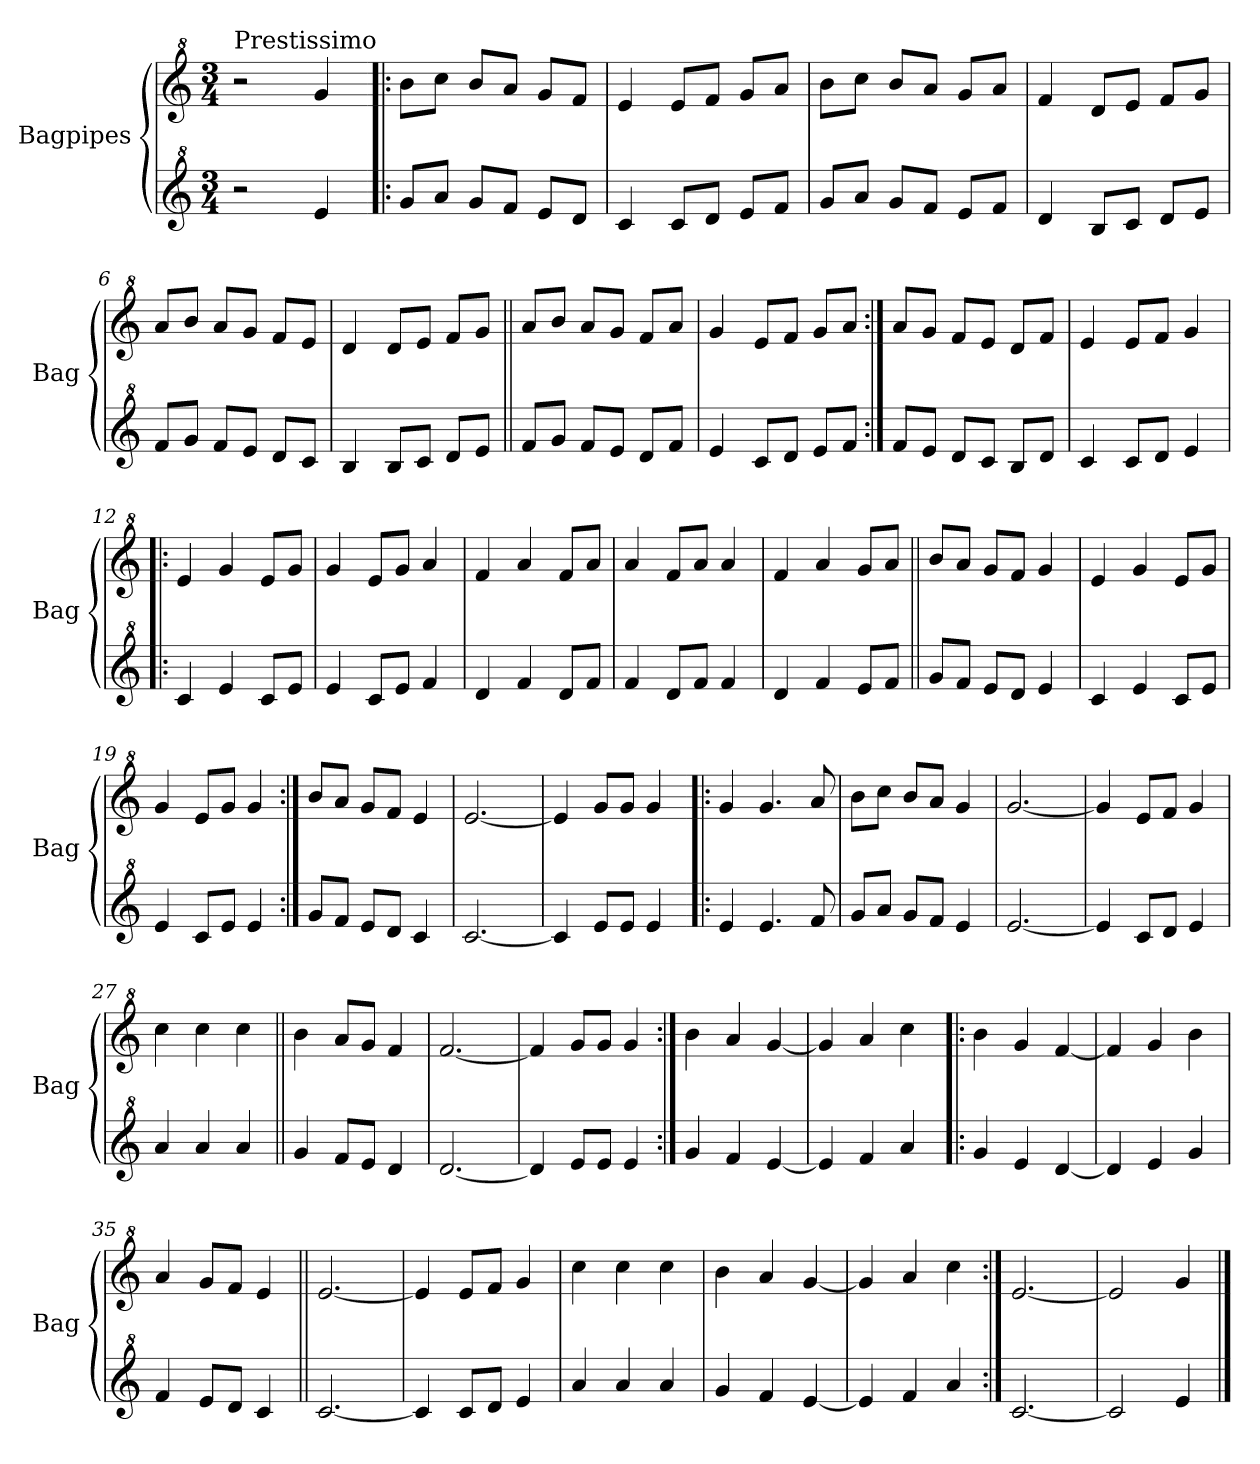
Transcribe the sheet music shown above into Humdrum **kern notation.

**kern	**kern
*part2	*part1
*staff2	*staff1
*I"Bagpipes	*I"Bagpipes
*I'Bag	*I'Bag
*clefG^2	*clefG^2
*k[]	*k[]
*C:	*C:
*M3/4	*M3/4
=1	=1
!	!LO:TX:a:t=Prestissimo
2r	2r
4ee/	4gg/
=2!|:	=2!|:
8gg/L	8bb\L
8aa/J	8ccc\J
8gg/L	8bb/L
8ff/J	8aa/J
8ee/L	8gg/L
8dd/J	8ff/J
=3	=3
4cc/	4ee/
8cc/L	8ee/L
8dd/J	8ff/J
8ee/L	8gg/L
8ff/J	8aa/J
=4	=4
8gg/L	8bb\L
8aa/J	8ccc\J
8gg/L	8bb/L
8ff/J	8aa/J
8ee/L	8gg/L
8ff/J	8aa/J
=5	=5
4dd/	4ff/
8b/L	8dd/L
8cc/J	8ee/J
8dd/L	8ff/L
8ee/J	8gg/J
=6	=6
8ff/L	8aa/L
8gg/J	8bb/J
8ff/L	8aa/L
8ee/J	8gg/J
8dd/L	8ff/L
8cc/J	8ee/J
=7	=7
4b/	4dd/
8b/L	8dd/L
8cc/J	8ee/J
8dd/L	8ff/L
8ee/J	8gg/J
=8||	=8||
8ff/L	8aa/L
8gg/J	8bb/J
8ff/L	8aa/L
8ee/J	8gg/J
8dd/L	8ff/L
8ff/J	8aa/J
!!LO:LB:g=z
=9	=9
4ee/	4gg/
8cc/L	8ee/L
8dd/J	8ff/J
8ee/L	8gg/L
8ff/J	8aa/J
=10:|!	=10:|!
8ff/L	8aa/L
8ee/J	8gg/J
8dd/L	8ff/L
8cc/J	8ee/J
8b/L	8dd/L
8dd/J	8ff/J
=11	=11
4cc/	4ee/
8cc/L	8ee/L
8dd/J	8ff/J
4ee/	4gg/
=12!|:	=12!|:
4cc/	4ee/
4ee/	4gg/
8cc/L	8ee/L
8ee/J	8gg/J
=13	=13
4ee/	4gg/
8cc/L	8ee/L
8ee/J	8gg/J
4ff/	4aa/
=14	=14
4dd/	4ff/
4ff/	4aa/
8dd/L	8ff/L
8ff/J	8aa/J
=15	=15
4ff/	4aa/
8dd/L	8ff/L
8ff/J	8aa/J
4ff/	4aa/
=16	=16
4dd/	4ff/
4ff/	4aa/
8ee/L	8gg/L
8ff/J	8aa/J
=17||	=17||
8gg/L	8bb/L
8ff/J	8aa/J
8ee/L	8gg/L
8dd/J	8ff/J
4ee/	4gg/
!!LO:LB:g=z
=18	=18
4cc/	4ee/
4ee/	4gg/
8cc/L	8ee/L
8ee/J	8gg/J
=19	=19
4ee/	4gg/
8cc/L	8ee/L
8ee/J	8gg/J
4ee/	4gg/
=20:|!	=20:|!
8gg/L	8bb/L
8ff/J	8aa/J
8ee/L	8gg/L
8dd/J	8ff/J
4cc/	4ee/
=21	=21
[2.cc/	[2.ee/
=22	=22
4cc/]	4ee/]
8ee/L	8gg/L
8ee/J	8gg/J
4ee/	4gg/
=23!|:	=23!|:
4ee/	4gg/
4.ee/	4.gg/
8ff/	8aa/
=24	=24
8gg/L	8bb\L
8aa/J	8ccc\J
8gg/L	8bb/L
8ff/J	8aa/J
4ee/	4gg/
=25	=25
[2.ee/	[2.gg/
=26	=26
4ee/]	4gg/]
8cc/L	8ee/L
8dd/J	8ff/J
4ee/	4gg/
=27	=27
4aa/	4ccc\
4aa/	4ccc\
4aa/	4ccc\
=28||	=28||
4gg/	4bb\
8ff/L	8aa/L
8ee/J	8gg/J
4dd/	4ff/
!!LO:LB:g=z
=29	=29
[2.dd/	[2.ff/
=30	=30
4dd/]	4ff/]
8ee/L	8gg/L
8ee/J	8gg/J
4ee/	4gg/
=31:|!	=31:|!
4gg/	4bb\
4ff/	4aa/
[4ee/	[4gg/
=32	=32
4ee/]	4gg/]
4ff/	4aa/
4aa/	4ccc\
=33!|:	=33!|:
4gg/	4bb\
4ee/	4gg/
[4dd/	[4ff/
=34	=34
4dd/]	4ff/]
4ee/	4gg/
4gg/	4bb\
=35	=35
4ff/	4aa/
8ee/L	8gg/L
8dd/J	8ff/J
4cc/	4ee/
=36||	=36||
[2.cc/	[2.ee/
=37	=37
4cc/]	4ee/]
8cc/L	8ee/L
8dd/J	8ff/J
4ee/	4gg/
=38	=38
4aa/	4ccc\
4aa/	4ccc\
4aa/	4ccc\
=39	=39
4gg/	4bb\
4ff/	4aa/
[4ee/	[4gg/
=40	=40
4ee/]	4gg/]
4ff/	4aa/
4aa/	4ccc\
!!LO:LB:g=z
=41:|!	=41:|!
[2.cc/	[2.ee/
=42	=42
2cc/]	2ee/]
4ee/	4gg/
==	==
*-	*-
